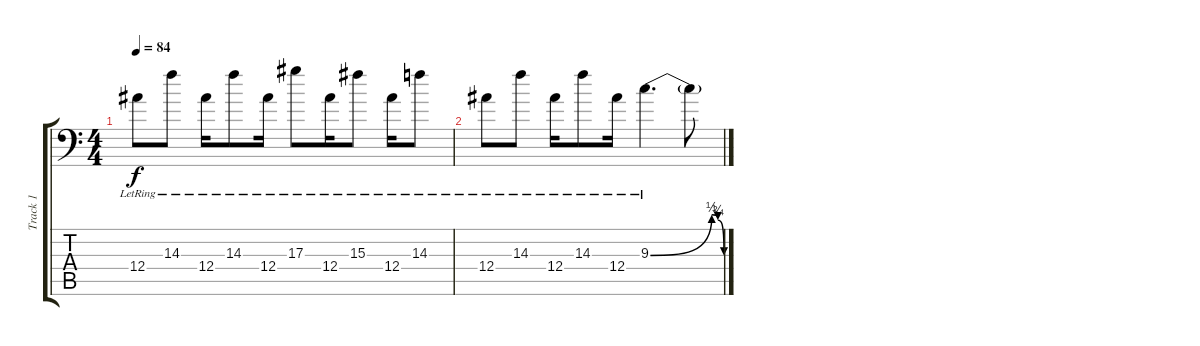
\track ("Track 1" "Track 1") {instrument electricguitarjazz}
\staff {score tabs}
\tuning (C4 G3 Eb3 Bb2 F2 Bb1) {hide}
\ts (4 4)
\tempo 84
\clef f4
\ks c
12.4{lr}.8{dy f} 14.3{lr}.8 12.4{lr}.16 14.3{lr}.8 12.4{lr}.16 17.3{lr}.8 12.4{lr}.16 15.3{lr}.8 12.4{lr}.16 14.3{lr}.8 |
12.4{lr}.8 14.3{lr}.8 12.4{lr}.16 14.3{lr}.8 12.4{lr}.16 9.3{be (custom 0 0 50 2 55 1 60 0) lr}.4{d instrument distortionguitar} 9.3{t}.8
